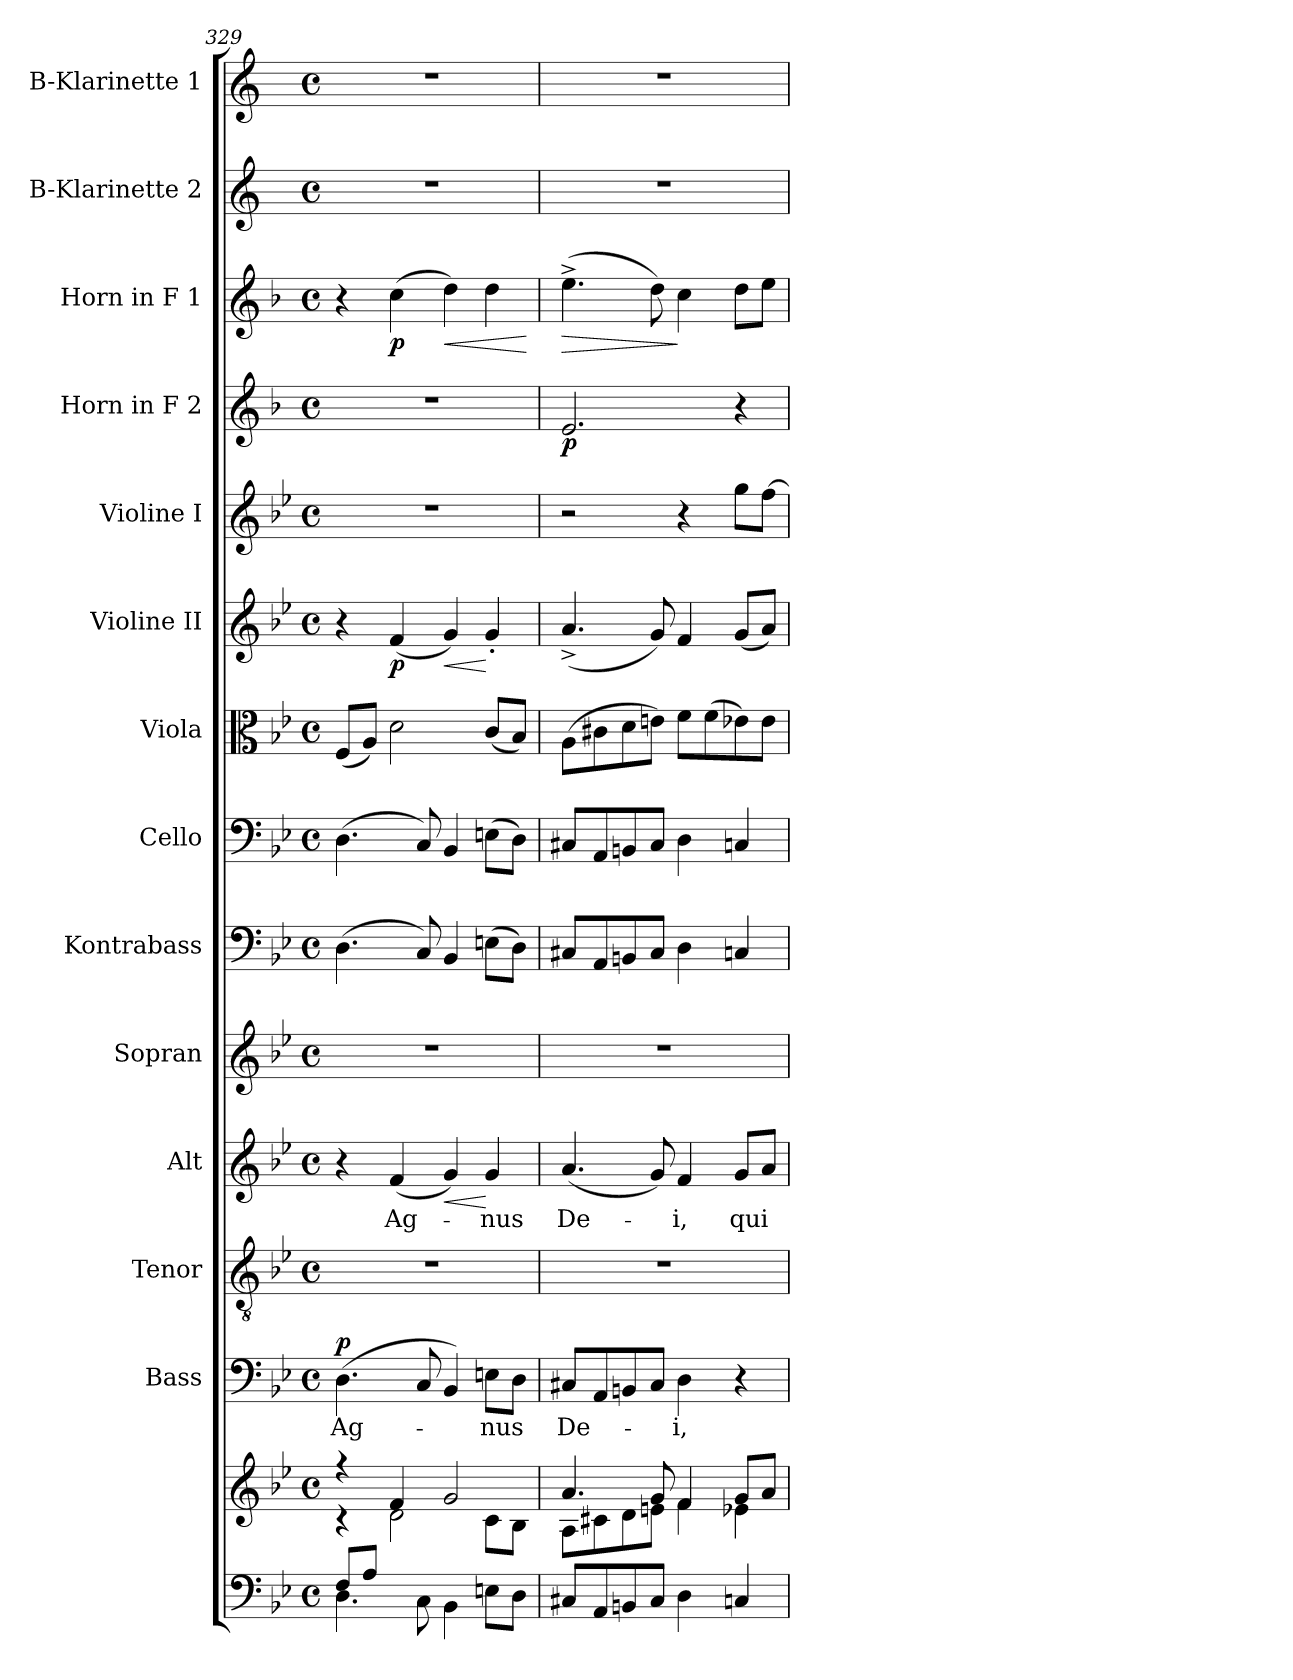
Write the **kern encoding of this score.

**kern	**kern	**kern	**text	**dynam	**kern	**kern	**text	**dynam	**kern	**kern	**kern	**kern	**kern	**dynam	**kern	**kern	**dynam	**kern	**dynam	**kern	**kern
*part14	*part14	*part13	*part13	*part13	*part12	*part11	*part11	*part11	*part10	*part9	*part8	*part7	*part6	*part6	*part5	*part4	*part4	*part3	*part3	*part2	*part1
*staff15	*staff14	*staff13	*staff13	*staff13	*staff12	*staff11	*staff11	*staff11	*staff10	*staff9	*staff8	*staff7	*staff6	*staff6	*staff5	*staff4	*staff4	*staff3	*staff3	*staff2	*staff1
*	*	*I"Bass	*	*	*I"Tenor	*I"Alt	*	*	*I"Sopran	*I"Kontrabass	*I"Cello	*I"Viola	*I"Violine II	*	*I"Violine I	*I"Horn in F 2	*	*I"Horn in F 1	*	*I"B-Klarinette 2	*I"B-Klarinette 1
*	*	*I'B.	*	*	*I'T.	*I'A.	*	*	*I'S.	*I'Kb.	*	*I'Vla.	*I'Vl. II	*	*I'Vl. I	*	*	*	*	*I'B Kl. 2	*I'B Kl. 1
*clefF4	*clefG2	*clefF4	*	*	*clefGv2	*clefG2	*	*	*clefG2	*clefF4	*clefF4	*clefC3	*clefG2	*	*clefG2	*clefG2	*	*clefG2	*	*clefG2	*clefG2
*	*	*	*	*	*	*	*	*	*	*ITrd7c12	*	*	*	*	*	*ITrd4c7	*	*ITrd4c7	*	*ITrd1c2	*ITrd1c2
*k[b-e-]	*k[b-e-]	*k[b-e-]	*	*	*k[b-e-]	*k[b-e-]	*	*	*k[b-e-]	*k[b-e-]	*k[b-e-]	*k[b-e-]	*k[b-e-]	*	*k[b-e-]	*k[b-e-]	*	*k[b-e-]	*	*k[b-e-]	*k[b-e-]
*B-:	*B-:	*B-:	*	*	*B-:	*B-:	*	*	*B-:	*B-:	*B-:	*B-:	*B-:	*	*B-:	*B-:	*	*B-:	*	*B-:	*B-:
*M4/4	*M4/4	*M4/4	*	*	*M4/4	*M4/4	*	*	*M4/4	*M4/4	*M4/4	*M4/4	*M4/4	*	*M4/4	*M4/4	*	*M4/4	*	*M4/4	*M4/4
*met(c)	*met(c)	*met(c)	*	*	*met(c)	*met(c)	*	*	*met(c)	*met(c)	*met(c)	*met(c)	*met(c)	*	*met(c)	*met(c)	*	*met(c)	*	*met(c)	*met(c)
=329	=329	=329	=329	=329	=329	=329	=329	=329	=329	=329	=329	=329	=329	=329	=329	=329	=329	=329	=329	=329	=329
*^	*^	*	*	*	*	*	*	*	*	*	*	*	*	*	*	*	*	*	*	*	*
!	!	!	!	!	!LO:LY:b	!LO:DY:a	!	!	!	!	!	!	!	!	!	!	!	!	!	!	!	!	!
8F/L	4.D\	4r	4r	(>4.D\	Ag-	p	1r	4r	.	.	1r	(>4.DD\	(>4.D\	(<8F/L	4r	.	1r	1r	.	4r	.	1r	1r
8A/J	.	.	.	.	.	.	.	.	.	.	.	.	.	8A/J)	.	.	.	.	.	.	.	.	.
!	!	!	!	!	!	!	!	!	!LO:LY:b	!	!	!	!	!	!	!LO:DY:b	!	!	!	!	!LO:DY:b	!	!
2.ryy	.	4f/	2d\	.	.	.	.	(<4f/	Ag-	.	.	.	.	2d\	(<4f/	p	.	.	.	(>4f\	p	.	.
.	8C\	.	.	8C/	.	.	.	.	.	.	.	8CC/)	8C/)	.	.	.	.	.	.	.	.	.	.
!	!	!	!	!	!	!	!	!	!	!LO:HP:b	!	!	!	!	!	!LO:HP:b	!	!	!	!	!LO:HP:b	!	!
.	4BB-\	2g/	.	4BB-/)	.	.	.	4g/)	.	<	.	4BBB-/	4BB-/	.	4g/)	<	.	.	.	4g\)	<	.	.
!	!	!	!	!	!LO:LY:b	!	!	!	!LO:LY:b	!	!	!	!	!	!	!	!	!	!	!	!	!	!
.	8En\L	.	8c\L	8En\L	-nus	.	.	4g/	-nus	[	.	(>8EEn\L	(>8En\L	(<8c/L	4g'</	[	.	.	.	4g\	.	.	.
.	8D\J	.	8B-\J	8D\J	.	.	.	.	.	.	.	8DD\J)	8D\J)	8B-/J)	.	.	.	.	.	.	.	.	.
*v	*v	*	*	*	*	*	*	*	*	*	*	*	*	*	*	*	*	*	*	*	*	*	*
*	*v	*v	*	*	*	*	*	*	*	*	*	*	*	*	*	*	*	*	*	*	*	*
.	.	.	.	.	.	.	.	.	.	.	.	.	.	.	.	.	.	.	[	.	.
=330	=330	=330	=330	=330	=330	=330	=330	=330	=330	=330	=330	=330	=330	=330	=330	=330	=330	=330	=330	=330	=330
*	*^	*	*	*	*	*	*	*	*	*	*	*	*	*	*	*	*	*	*	*	*
!	!	!	!	!LO:LY:b	!	!	!	!LO:LY:b	!	!	!	!	!	!	!	!	!	!LO:DY:b	!	!LO:HP:b	!	!
8C#X/L	4.a/	8A\L	8C#X/L	De-	.	1r	(<4.a/	De-	.	1r	8CC#X/L	8C#X/L	(>8A\L	(<4.a^</	.	2r	2.A/	p	(>4.a^>\	>	1r	1r
8AA/	.	8c#X\	8AA/	.	.	.	.	.	.	.	8AAA/	8AA/	8c#X\	.	.	.	.	.	.	.	.	.
8BBn/	.	8d\	8BBn/	.	.	.	.	.	.	.	8BBBn/	8BBn/	8d\	.	.	.	.	.	.	.	.	.
8C#/J	8g/	8en\J	8C#/J	.	.	.	8g/)	.	.	.	8CC#/J	8C#/J	8en\J)	8g/)	.	.	.	.	8g\)	.	.	.
!	!	!	!	!LO:LY:b	!	!	!	!LO:LY:b	!	!	!	!	!	!	!	!	!	!	!	!	!	!
4D\	4f/	4f\	4D\	-i,	.	.	4f/	-i,	.	.	4DD\	4D\	8f\L	4f/	.	4r	.	.	4f\	]	.	.
.	.	.	.	.	.	.	.	.	.	.	.	.	(>8f\	.	.	.	.	.	.	.	.	.
!	!	!	!	!	!	!	!	!LO:LY:b	!	!	!	!	!	!	!	!	!	!	!	!	!	!
4Cn/	8g/L	4e-X\	4r	.	.	.	8g/L	qui	.	.	4CCn/	4Cn/	8e-X\)	(<8g/L	.	8gg\L	4r	.	8g\L	.	.	.
.	8a/J	.	.	.	.	.	8a/J	.	.	.	.	.	8e-\J	8a/J)	.	[8ff\J	.	.	8a\J	.	.	.
*	*v	*v	*	*	*	*	*	*	*	*	*	*	*	*	*	*	*	*	*	*	*	*
=	=	=	=	=	=	=	=	=	=	=	=	=	=	=	=	=	=	=	=	=	=
*-	*-	*-	*-	*-	*-	*-	*-	*-	*-	*-	*-	*-	*-	*-	*-	*-	*-	*-	*-	*-	*-
